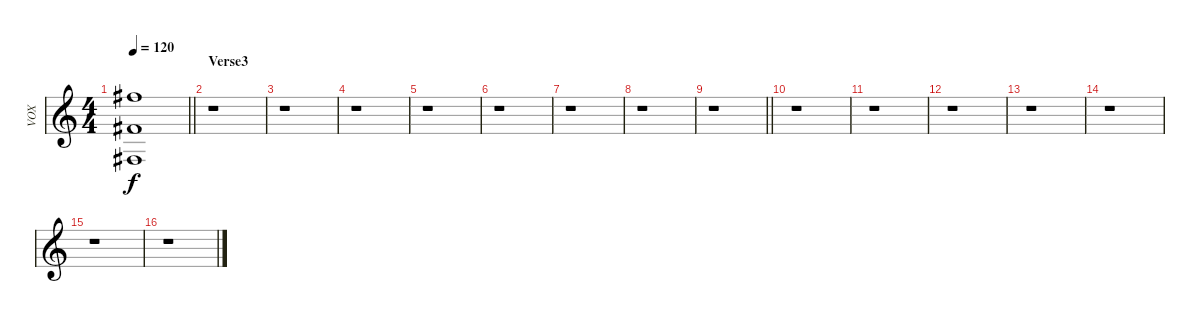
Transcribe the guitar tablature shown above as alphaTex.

\track ("VOX" "VOX") {instrument acousticgrandpiano}
\staff {score}
\tuning (Db5 Ab4 E4 B3 Gb3 B2) {hide}
\ts (4 4)
\tempo 120
\clef g2
\barLineRight lightlight
\ks c
(5.1{t} 2.3{t} 0.5{t}).1{dy f} |
\section ("" "Verse3")
r.1 |
r.1 |
r.1 |
r.1 |
r.1 |
r.1 |
r.1 |
\barLineRight lightlight
r.1 |
\section ("" "")
r.1 |
r.1 |
r.1 |
r.1 |
r.1 |
r.1 |
r.1
